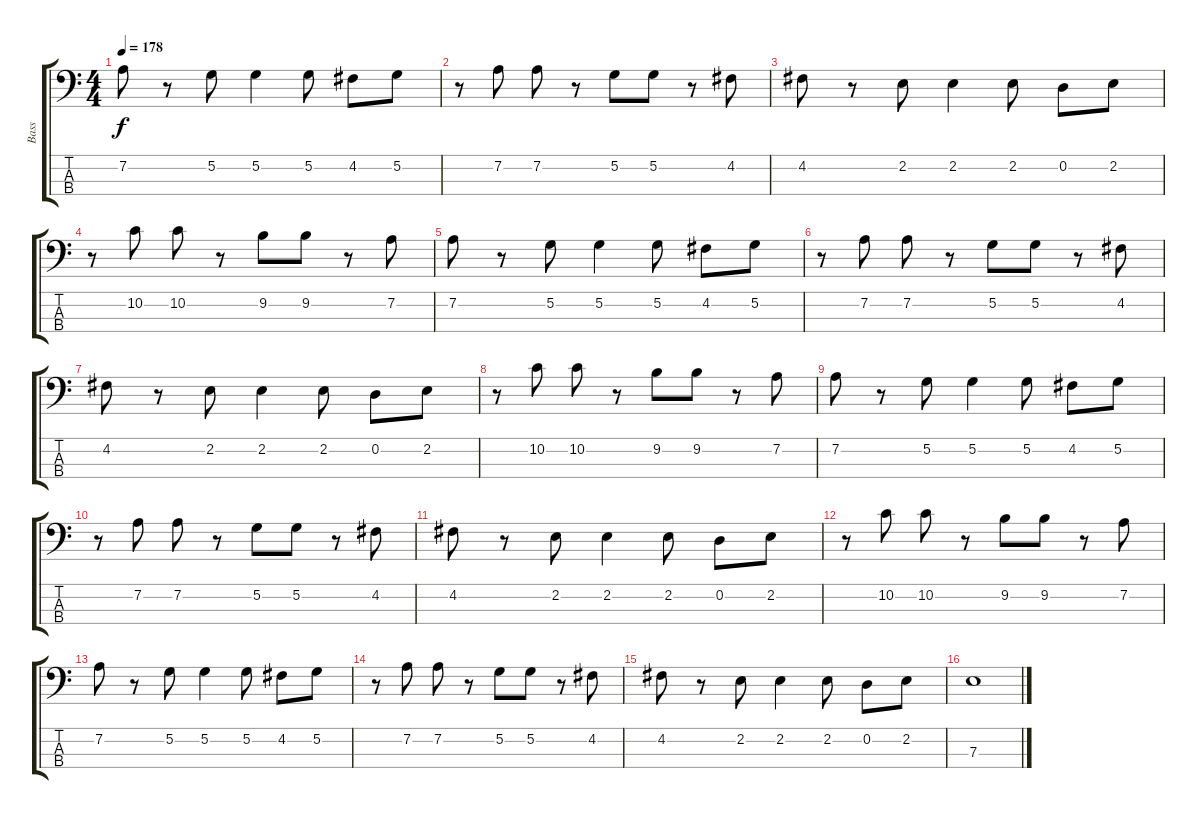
\track ("Bass" "Bass") {instrument electricbassfinger}
\staff {score tabs}
\tuning (G2 D2 A1 E1) {hide}
\ts (4 4)
\tempo 178
\clef f4
\ks c
7.2.8{dy f} r.8 5.2.8 5.2.4 5.2.8 4.2.8 5.2.8 |
r.8 7.2.8 7.2.8 r.8 5.2.8 5.2.8 r.8 4.2.8 |
4.2.8 r.8 2.2.8 2.2.4 2.2.8 0.2.8 2.2.8 |
r.8 10.2.8 10.2.8 r.8 9.2.8 9.2.8 r.8 7.2.8 |
7.2.8 r.8 5.2.8 5.2.4 5.2.8 4.2.8 5.2.8 |
r.8 7.2.8 7.2.8 r.8 5.2.8 5.2.8 r.8 4.2.8 |
4.2.8 r.8 2.2.8 2.2.4 2.2.8 0.2.8 2.2.8 |
r.8 10.2.8 10.2.8 r.8 9.2.8 9.2.8 r.8 7.2.8 |
7.2.8 r.8 5.2.8 5.2.4 5.2.8 4.2.8 5.2.8 |
r.8 7.2.8 7.2.8 r.8 5.2.8 5.2.8 r.8 4.2.8 |
4.2.8 r.8 2.2.8 2.2.4 2.2.8 0.2.8 2.2.8 |
r.8 10.2.8 10.2.8 r.8 9.2.8 9.2.8 r.8 7.2.8 |
7.2.8 r.8 5.2.8 5.2.4 5.2.8 4.2.8 5.2.8 |
r.8 7.2.8 7.2.8 r.8 5.2.8 5.2.8 r.8 4.2.8 |
4.2.8 r.8 2.2.8 2.2.4 2.2.8 0.2.8 2.2.8 |
7.3.1
